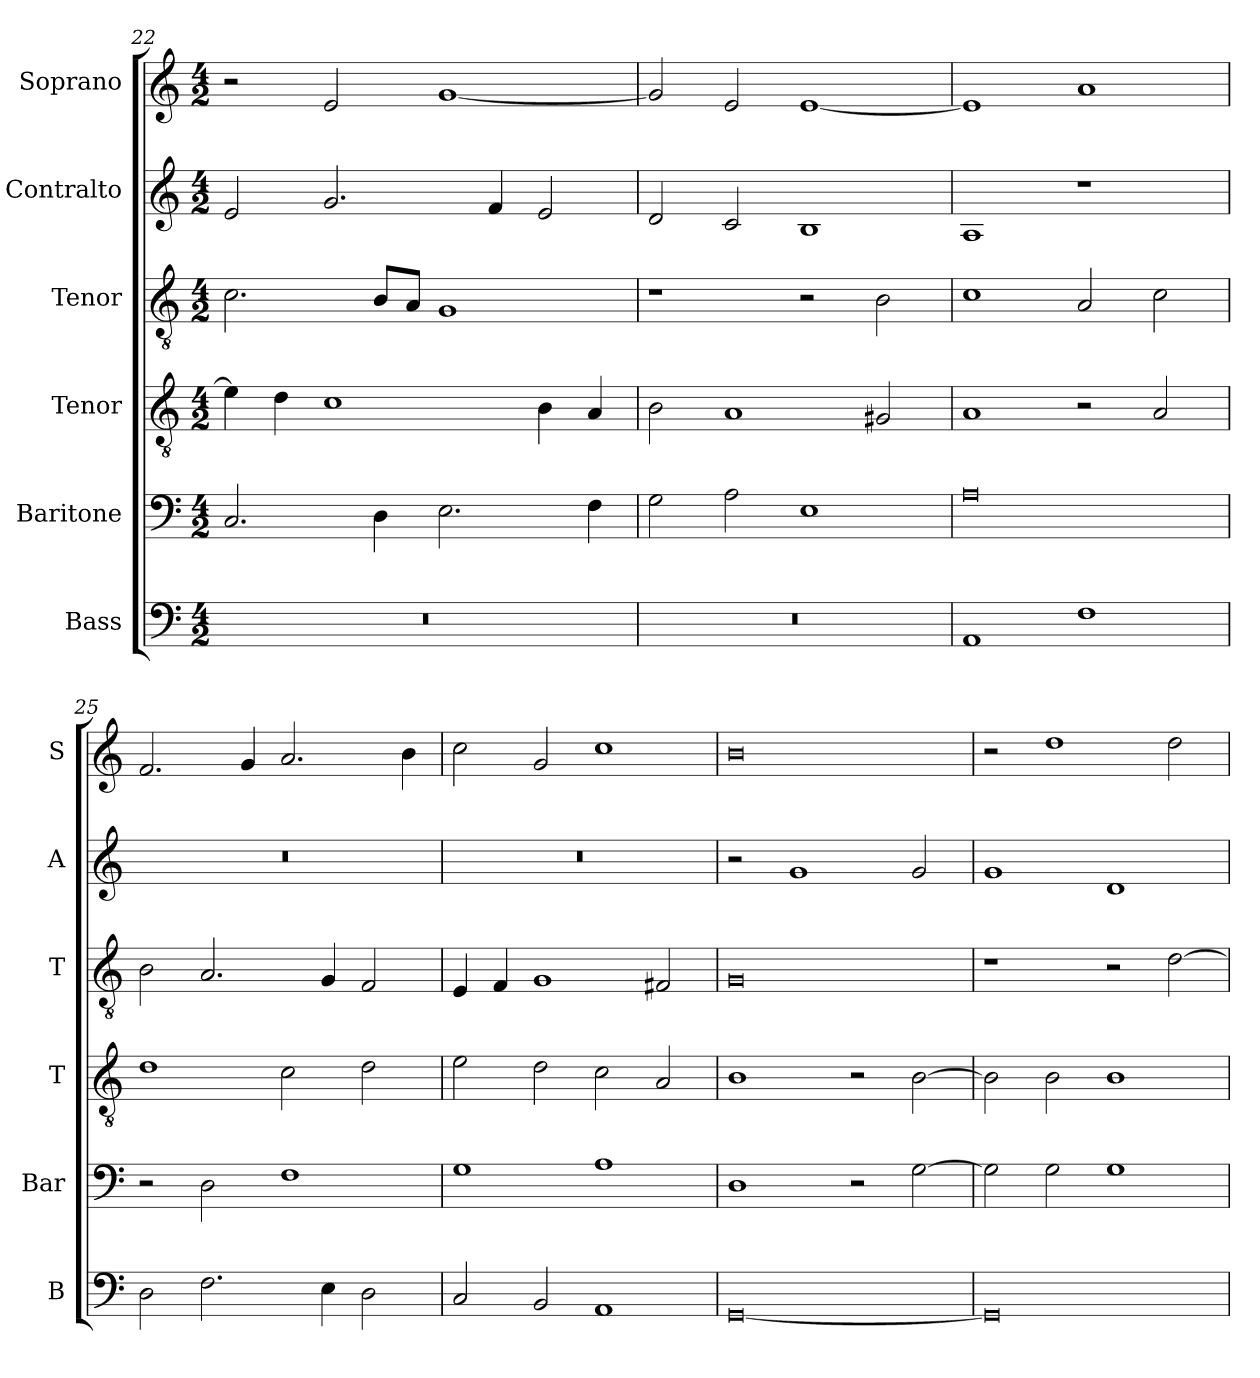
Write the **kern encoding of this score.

**kern	**kern	**kern	**kern	**kern	**kern
*part6	*part5	*part4	*part3	*part2	*part1
*staff6	*staff5	*staff4	*staff3	*staff2	*staff1
*I"Bass	*I"Baritone	*I"Tenor	*I"Tenor	*I"Contralto	*I"Soprano
*I'B	*I'Bar	*I'T	*I'T	*I'A	*I'S
*clefF4	*clefF4	*clefGv2	*clefGv2	*clefG2	*clefG2
*k[]	*k[]	*k[]	*k[]	*k[]	*k[]
*E:phr	*E:phr	*E:phr	*E:phr	*E:phr	*E:phr
*M4/2	*M4/2	*M4/2	*M4/2	*M4/2	*M4/2
=22	=22	=22	=22	=22	=22
0r	2.C	4e]	2.c	2e	2r
.	.	4d	.	.	.
.	.	1c	.	2.g	2e
.	4D	.	8B/L	.	.
.	.	.	8A/J	.	.
.	2.E	.	1G	.	[1g
.	.	.	.	4f	.
.	.	4B	.	2e	.
.	4F	4A	.	.	.
=23	=23	=23	=23	=23	=23
0r	2G	2B	1r	2d	2g]
.	2A	1A	.	2c	2e
.	1E	.	2r	1B	[1e
.	.	2G#X	2B	.	.
=24	=24	=24	=24	=24	=24
1AA	0A	1A	1c	1A	1e]
1F	.	2r	2A	1r	1a
.	.	2A	2c	.	.
=25	=25	=25	=25	=25	=25
2D	2r	1d	2B	0r	2.f
2.F	2D	.	2.A	.	.
.	.	.	.	.	4g
.	1F	2c	.	.	2.a
4E	.	.	4G	.	.
2D	.	2d	2F	.	.
.	.	.	.	.	4b
=26	=26	=26	=26	=26	=26
2C	1G	2e	4E	0r	2cc
.	.	.	4F	.	.
2BB	.	2d	1G	.	2g
1AA	1A	2c	.	.	1cc
.	.	2A	2F#X	.	.
=27	=27	=27	=27	=27	=27
[0GG	1D	1B	0G	2r	0b
.	.	.	.	1g	.
.	2r	2r	.	.	.
.	[2G	[2B	.	2g	.
=28	=28	=28	=28	=28	=28
0GG]	2G]	2B]	1r	1g	2r
.	2G	2B	.	.	1dd
.	1G	1B	2r	1d	.
.	.	.	[2d	.	2dd
=	=	=	=	=	=
*-	*-	*-	*-	*-	*-
